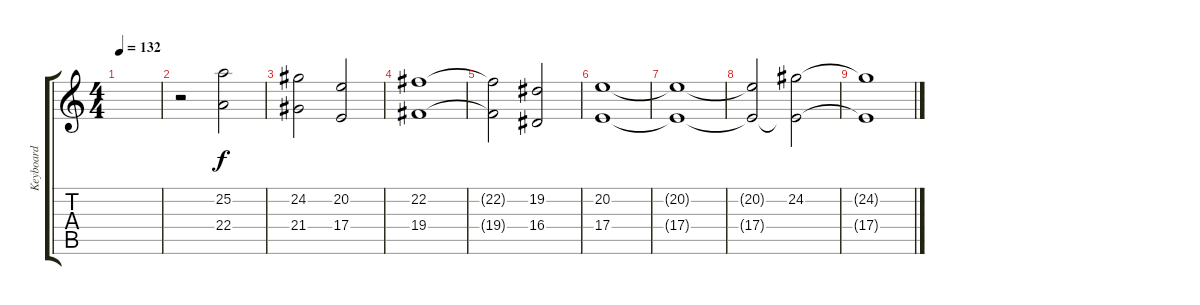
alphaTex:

\track ("Keyboard" "Keyboard") {instrument stringensemble2}
\staff {score tabs}
\tuning (Db4 Ab3 E3 B2 Gb2 Db2) {hide}
\ts (4 4)
\tempo 132
\clef g2
\ks c
|
r.2 (25.2 22.4).2 |
(24.2 21.4).2 (20.2 17.4).2 |
(22.2 19.4).1 |
(22.2{t} 19.4{t}).2 (19.2 16.4).2 |
(20.2 17.4).1 |
(20.2{t} 17.4{t}).1 |
(20.2{t} 17.4{t}).2 (24.2 17.4{t}).2 |
(24.2{t} 17.4{t}).1
